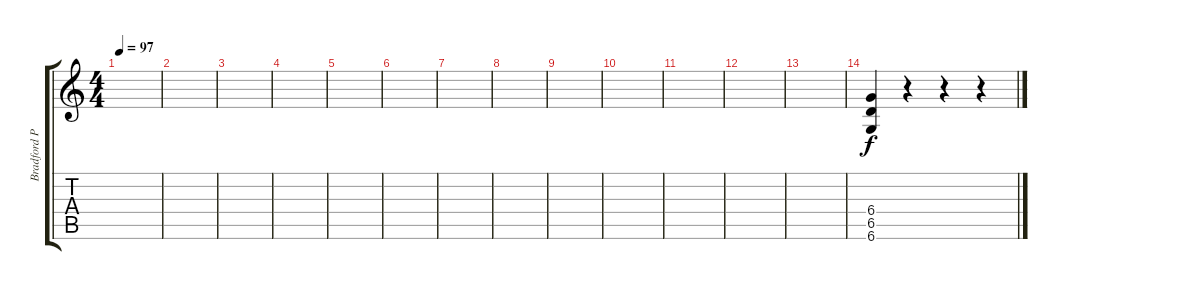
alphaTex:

\track ("Bradford Philip Delson" "Bradford P") {instrument distortionguitar}
\staff {score tabs}
\tuning (Eb4 Bb3 Gb3 Db3 Ab2 Db2) {hide}
\ts (4 4)
\tempo 97
\clef g2
\ks c
|
|
|
|
|
|
|
|
|
|
|
|
|
(6.4 6.5 6.6).4 r.4 r.4 r.4
